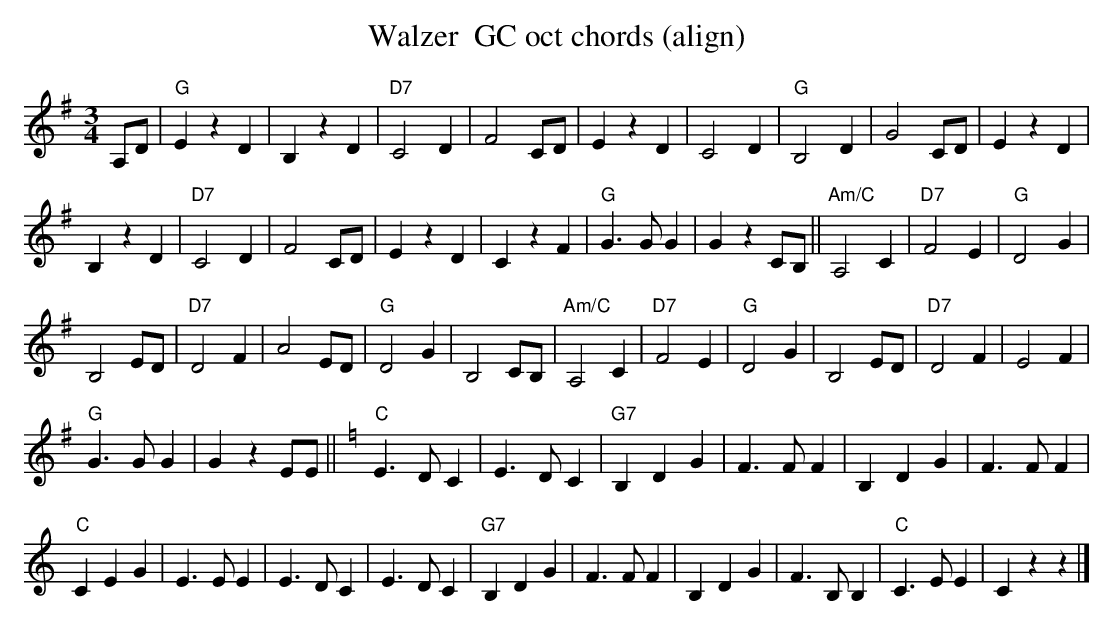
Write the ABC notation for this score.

X:1
T:Walzer  GC oct chords (align)
M:3/4
L:1/4
K:Gmaj%%MIDI gchordon
A,/2D/2 |"G"EzD | B,zD | "D7"C2D | F2C/2D/2 | EzD | C2D | "G"B,2D | \
G2C/2D/2 | EzD |
B,zD | "D7"C2D | F2C/2D/2 | EzD | CzF | "G"G>GG | \
GzC/2B,/2 || "Am/C"A,2C | "D7"F2E | "G"D2G |
B,2E/2D/2 | "D7"D2F | A2E/2D/2 | "G"D2G | \
B,2 C/2B,/2 | "Am/C"A,2C | "D7"F2E | "G"D2G | B,2E/2D/2 | "D7"D2F | E2F |
"G"G>GG | \
GzE/2E/2 || [K:Cmaj] "C"E>DC | E>DC | "G7"B,DG | F>FF | B,DG | F>FF |
"C"CEG | \
E>EE | E>DC | E>DC | "G7"B,DG | F>FF | B,DG | F>B,B, | "C"C>EE | Czz |]
